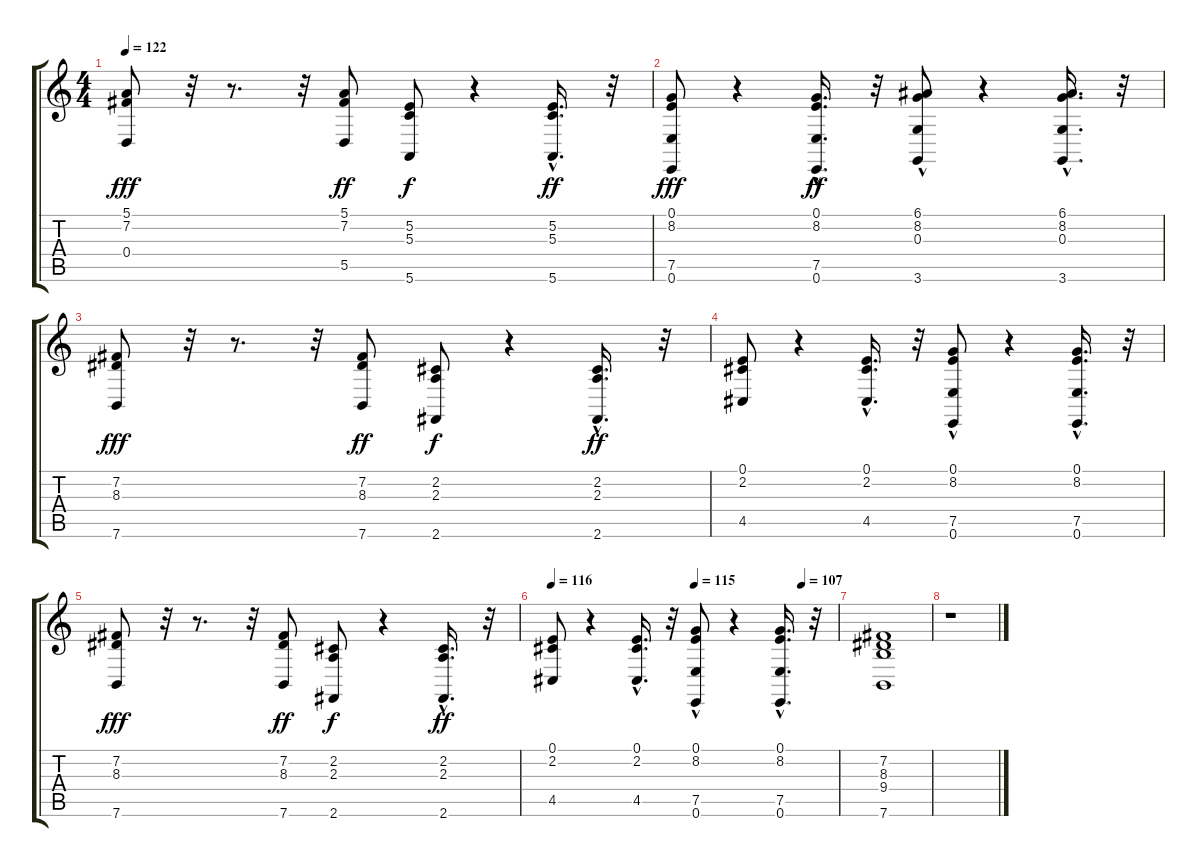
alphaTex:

\track "" {instrument electricgrandpiano}
\staff {score tabs}
\tuning (E4 B3 G3 D3 A2 E2) {hide}
\ts (4 4)
\tempo 122
\clef g2
\ks c
(5.1 7.2 0.4).8{dy fff} r.32 r.8{d} r.32 (5.1 7.2 5.5).8{dy ff} (5.2 5.3 5.6).8{dy f} r.4 (5.2{hac} 5.3{hac} 5.6).16{d dy ff} r.32 |
(0.1 8.2 7.5 0.6).8{dy fff} r.4 (0.1{hac} 8.2{hac} 7.5 0.6).16{d dy ff} r.32 (6.1{hac} 8.2 0.3 3.6).8 r.4 (6.1{hac} 8.2{hac} 0.3{hac} 3.6{hac}).16{d} r.32 |
(7.2 8.3 7.6).8{dy fff} r.32 r.8{d} r.32 (7.2 8.3 7.6).8{dy ff} (2.2 2.3 2.6).8{dy f} r.4 (2.2{hac} 2.3{hac} 2.6).16{d dy ff} r.32 |
(0.1 2.2 4.5).8 r.4 (0.1{hac} 2.2{hac} 4.5).16{d} r.32 (0.1 8.2{hac} 7.5 0.6).8 r.4 (0.1{hac} 8.2{hac} 7.5{hac} 0.6{hac}).16{d} r.32 |
(7.2 8.3 7.6).8{dy fff} r.32 r.8{d} r.32 (7.2 8.3 7.6).8{dy ff} (2.2 2.3 2.6).8{dy f} r.4 (2.2{hac} 2.3{hac} 2.6).16{d dy ff} r.32 |
\tempo 116
\tempo (115 0.5)
\tempo (107 0.875)
(0.1 2.2 4.5).8 r.4 (0.1{hac} 2.2{hac} 4.5).16{d} r.32 (0.1 8.2{hac} 7.5 0.6).8 r.4 (0.1{hac} 8.2{hac} 7.5{hac} 0.6{hac}).16{d} r.32 |
(7.2 8.3 9.4 7.6).1 |
r.1
